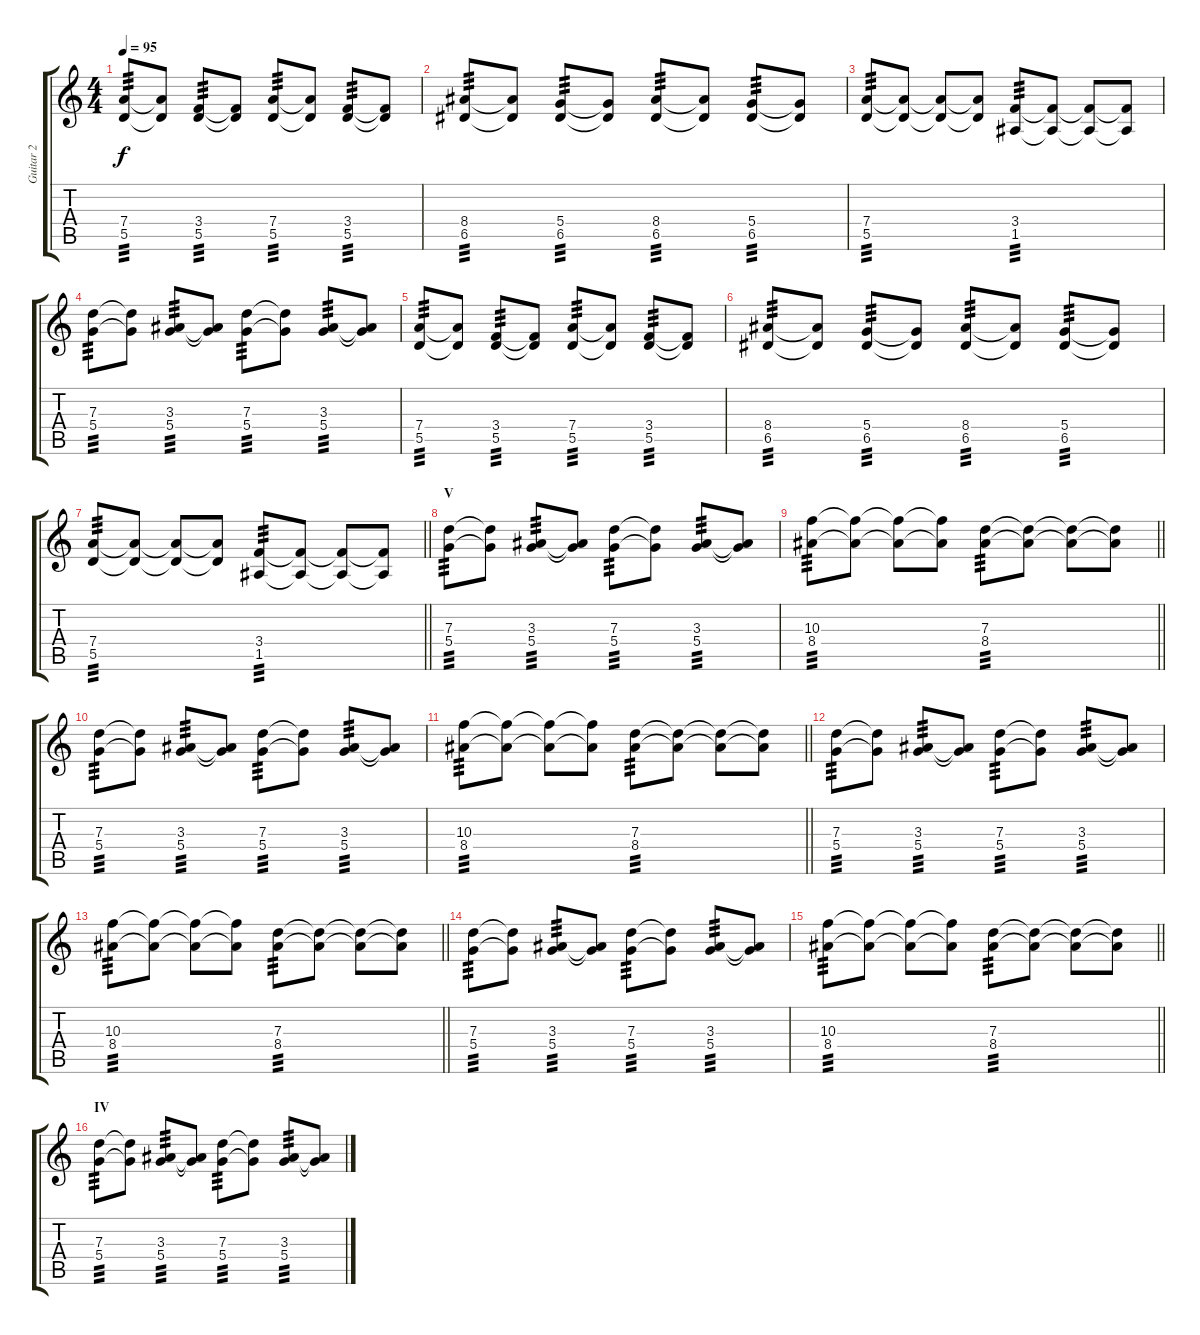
\track ("Guitar 2" "Guitar 2") {instrument overdrivenguitar}
\staff {score tabs}
\tuning (E4 B3 G3 D3 A2 E2) {hide}
\ts (4 4)
\tempo 95
\clef g2
\ks c
(7.4 5.5).8{tp 3 dy f} (7.4{t} 5.5{t}).8 (3.4 5.5).8{tp 3} (3.4{t} 5.5{t}).8 (7.4 5.5).8{tp 3} (7.4{t} 5.5{t}).8 (3.4 5.5).8{tp 3} (3.4{t} 5.5{t}).8 |
(8.4 6.5).8{tp 3} (8.4{t} 6.5{t}).8 (5.4 6.5).8{tp 3} (5.4{t} 6.5{t}).8 (8.4 6.5).8{tp 3} (8.4{t} 6.5{t}).8 (5.4 6.5).8{tp 3} (5.4{t} 6.5{t}).8 |
(7.4 5.5).8{tp 3} (7.4{t} 5.5{t}).8 (7.4{t} 5.5{t}).8 (7.4{t} 5.5{t}).8 (3.4 1.5).8{tp 3} (3.4{t} 1.5{t}).8 (3.4{t} 1.5{t}).8 (3.4{t} 1.5{t}).8 |
(7.3 5.4).8{tp 3} (7.3{t} 5.4{t}).8 (3.3 5.4).8{tp 3} (3.3{t} 5.4{t}).8 (7.3 5.4).8{tp 3} (7.3{t} 5.4{t}).8 (3.3 5.4).8{tp 3} (3.3{t} 5.4{t}).8 |
(7.4 5.5).8{tp 3} (7.4{t} 5.5{t}).8 (3.4 5.5).8{tp 3} (3.4{t} 5.5{t}).8 (7.4 5.5).8{tp 3} (7.4{t} 5.5{t}).8 (3.4 5.5).8{tp 3} (3.4{t} 5.5{t}).8 |
(8.4 6.5).8{tp 3} (8.4{t} 6.5{t}).8 (5.4 6.5).8{tp 3} (5.4{t} 6.5{t}).8 (8.4 6.5).8{tp 3} (8.4{t} 6.5{t}).8 (5.4 6.5).8{tp 3} (5.4{t} 6.5{t}).8 |
\barLineRight lightlight
(7.4 5.5).8{tp 3} (7.4{t} 5.5{t}).8 (7.4{t} 5.5{t}).8 (7.4{t} 5.5{t}).8 (3.4 1.5).8{tp 3} (3.4{t} 1.5{t}).8 (3.4{t} 1.5{t}).8 (3.4{t} 1.5{t}).8 |
\section ("" "V")
(7.3 5.4).8{tp 3} (7.3{t} 5.4{t}).8 (3.3 5.4).8{tp 3} (3.3{t} 5.4{t}).8 (7.3 5.4).8{tp 3} (7.3{t} 5.4{t}).8 (3.3 5.4).8{tp 3} (3.3{t} 5.4{t}).8 |
\barLineRight lightlight
(10.3 8.4).8{tp 3} (10.3{t} 8.4{t}).8 (10.3{t} 8.4{t}).8 (10.3{t} 8.4{t}).8 (7.3 8.4).8{tp 3} (7.3{t} 8.4{t}).8 (7.3{t} 8.4{t}).8 (7.3{t} 8.4{t}).8 |
(7.3 5.4).8{tp 3} (7.3{t} 5.4{t}).8 (3.3 5.4).8{tp 3} (3.3{t} 5.4{t}).8 (7.3 5.4).8{tp 3} (7.3{t} 5.4{t}).8 (3.3 5.4).8{tp 3} (3.3{t} 5.4{t}).8 |
\barLineRight lightlight
(10.3 8.4).8{tp 3} (10.3{t} 8.4{t}).8 (10.3{t} 8.4{t}).8 (10.3{t} 8.4{t}).8 (7.3 8.4).8{tp 3} (7.3{t} 8.4{t}).8 (7.3{t} 8.4{t}).8 (7.3{t} 8.4{t}).8 |
(7.3 5.4).8{tp 3} (7.3{t} 5.4{t}).8 (3.3 5.4).8{tp 3} (3.3{t} 5.4{t}).8 (7.3 5.4).8{tp 3} (7.3{t} 5.4{t}).8 (3.3 5.4).8{tp 3} (3.3{t} 5.4{t}).8 |
\barLineRight lightlight
(10.3 8.4).8{tp 3} (10.3{t} 8.4{t}).8 (10.3{t} 8.4{t}).8 (10.3{t} 8.4{t}).8 (7.3 8.4).8{tp 3} (7.3{t} 8.4{t}).8 (7.3{t} 8.4{t}).8 (7.3{t} 8.4{t}).8 |
(7.3 5.4).8{tp 3} (7.3{t} 5.4{t}).8 (3.3 5.4).8{tp 3} (3.3{t} 5.4{t}).8 (7.3 5.4).8{tp 3} (7.3{t} 5.4{t}).8 (3.3 5.4).8{tp 3} (3.3{t} 5.4{t}).8 |
\barLineRight lightlight
(10.3 8.4).8{tp 3} (10.3{t} 8.4{t}).8 (10.3{t} 8.4{t}).8 (10.3{t} 8.4{t}).8 (7.3 8.4).8{tp 3} (7.3{t} 8.4{t}).8 (7.3{t} 8.4{t}).8 (7.3{t} 8.4{t}).8 |
\section ("" "IV")
(7.3 5.4).8{tp 3} (7.3{t} 5.4{t}).8 (3.3 5.4).8{tp 3} (3.3{t} 5.4{t}).8 (7.3 5.4).8{tp 3} (7.3{t} 5.4{t}).8 (3.3 5.4).8{tp 3} (3.3{t} 5.4{t}).8
